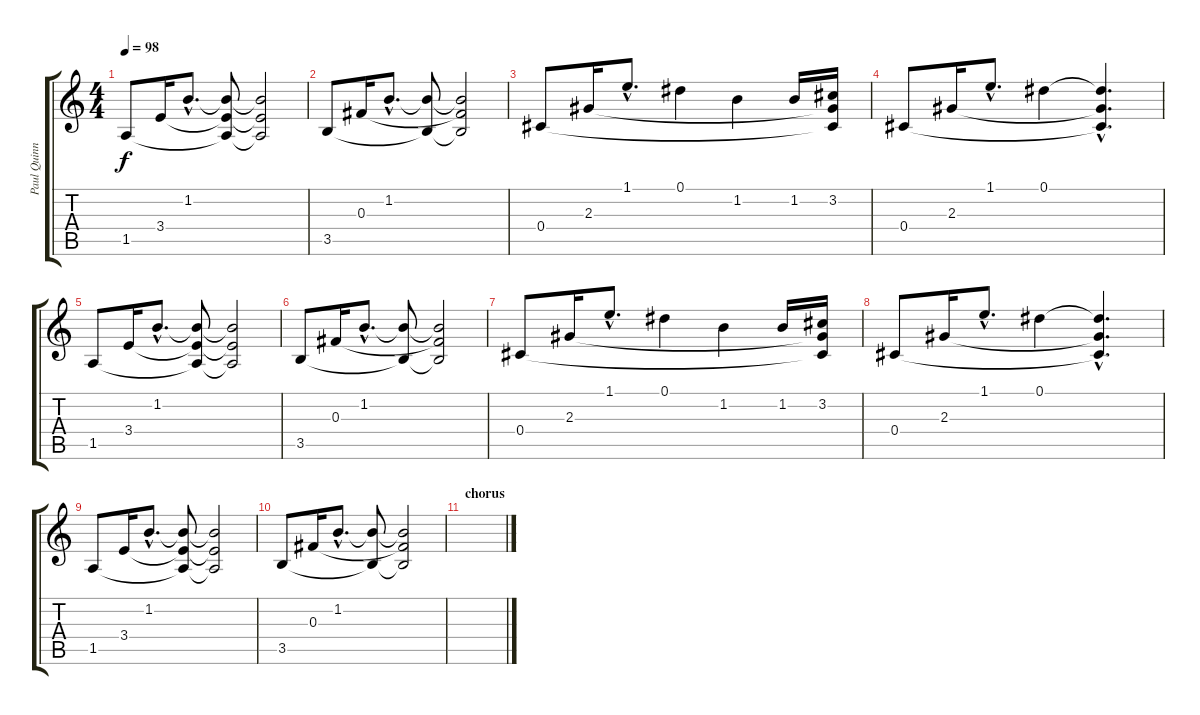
\track ("Paul Quinn Clean" "Paul Quinn") {instrument acousticguitarsteel}
\staff {score tabs}
\tuning (Eb4 Bb3 Gb3 Db3 Ab2 Eb2) {hide}
\ts (4 4)
\tempo 98
\clef g2
\ks c
1.5.8{dy f} 3.4.16 1.2{hac}.8{d} (1.2{t} 3.4{t} 1.5{t}).8 (1.2{t} 3.4{t} 1.5{t}).2 |
3.5.8 0.3.16 1.2{hac}.8{d} (1.2{t} 3.5{t}).8 (1.2{t} 0.3{t} 3.5{t}).2 |
0.4.8 2.3.16 1.1{hac}.8{d} 0.1.4 1.2.4 1.2.16 (3.2 2.3{t} 0.4{t}).16 |
0.4.8 2.3.16 1.1{hac}.8{d} 0.1.4 (0.1{hac t} 2.3{hac t} 0.4{hac t}).4{d} |
1.5.8 3.4.16 1.2{hac}.8{d} (1.2{t} 3.4{t} 1.5{t}).8 (1.2{t} 3.4{t} 1.5{t}).2 |
3.5.8 0.3.16 1.2{hac}.8{d} (1.2{t} 3.5{t}).8 (1.2{t} 0.3{t} 3.5{t}).2 |
0.4.8 2.3.16 1.1{hac}.8{d} 0.1.4 1.2.4 1.2.16 (3.2 2.3{t} 0.4{t}).16 |
0.4.8 2.3.16 1.1{hac}.8{d} 0.1.4 (0.1{hac t} 2.3{hac t} 0.4{hac t}).4{d} |
1.5.8 3.4.16 1.2{hac}.8{d} (1.2{t} 3.4{t} 1.5{t}).8 (1.2{t} 3.4{t} 1.5{t}).2 |
3.5.8 0.3.16 1.2{hac}.8{d} (1.2{t} 3.5{t}).8 (1.2{t} 0.3{t} 3.5{t}).2 |
\section ("" "chorus")
